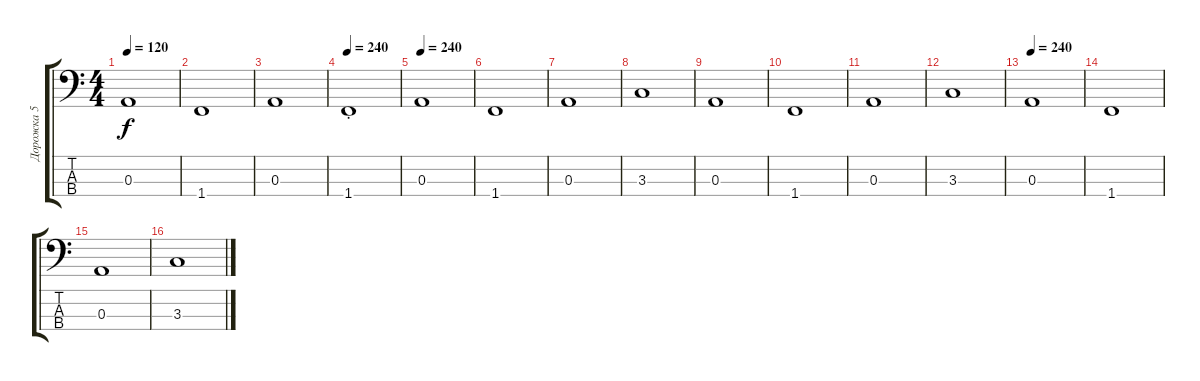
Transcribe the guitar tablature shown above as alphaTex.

\track ("Дорожка 5" "Дорожка 5") {instrument electricbassfinger}
\staff {score tabs}
\tuning (G2 D2 A1 E1) {hide}
\ts (4 4)
\tempo 120
\clef f4
\ks c
0.3.1{dy f} |
1.4.1 |
0.3.1 |
\tempo 240
1.4{st}.1 |
\tempo 240
0.3.1 |
1.4.1 |
0.3.1 |
3.3.1 |
0.3.1 |
1.4.1 |
0.3.1 |
3.3.1 |
\tempo 240
0.3.1 |
1.4.1 |
0.3.1 |
3.3.1
